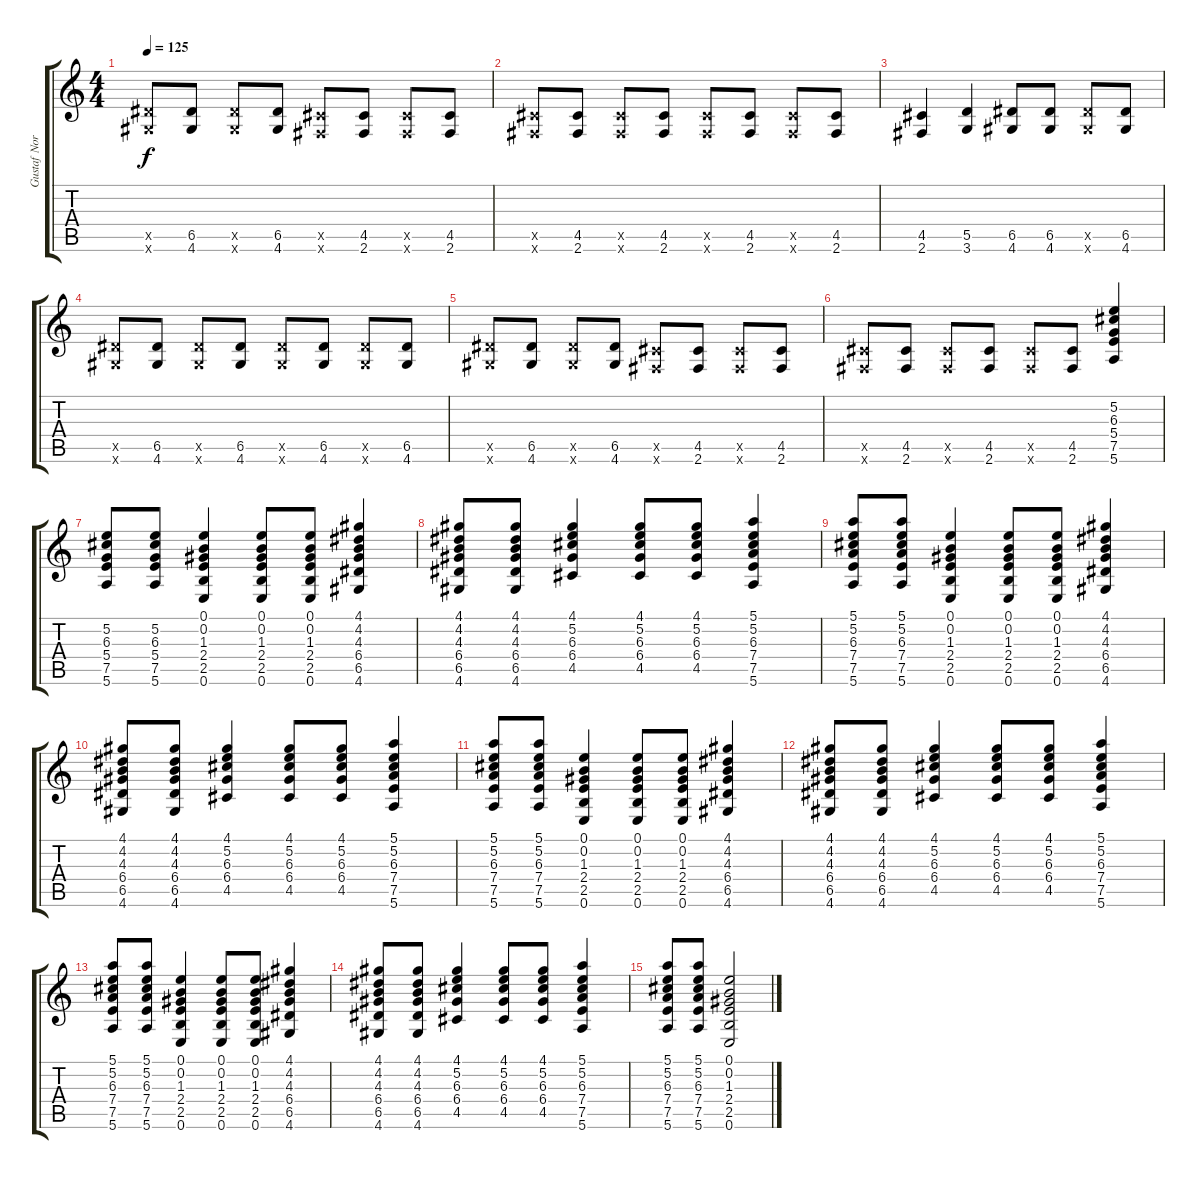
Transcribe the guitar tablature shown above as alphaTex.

\track ("Gustaf Norén" "Gustaf Nor") {instrument distortionguitar}
\staff {score tabs}
\tuning (E4 B3 G3 D3 A2 E2) {hide}
\ts (4 4)
\tempo 125
\clef g2
\ks c
(6.5{x} 4.6{x}).8{dy f} (6.5 4.6).8 (6.5{x} 4.6{x}).8 (6.5 4.6).8 (4.5{x} 2.6{x}).8 (4.5 2.6).8 (4.5{x} 2.6{x}).8 (4.5 2.6).8 |
(4.5{x} 2.6{x}).8 (4.5 2.6).8 (4.5{x} 2.6{x}).8 (4.5 2.6).8 (4.5{x} 2.6{x}).8 (4.5 2.6).8 (4.5{x} 2.6{x}).8 (4.5 2.6).8 |
(4.5 2.6).4 (5.5 3.6).4 (6.5 4.6).8 (6.5 4.6).8 (6.5{x} 4.6{x}).8 (6.5 4.6).8 |
(6.5{x} 4.6{x}).8 (6.5 4.6).8 (6.5{x} 4.6{x}).8 (6.5 4.6).8 (6.5{x} 4.6{x}).8 (6.5 4.6).8 (6.5{x} 4.6{x}).8 (6.5 4.6).8 |
(6.5{x} 4.6{x}).8 (6.5 4.6).8 (6.5{x} 4.6{x}).8 (6.5 4.6).8 (4.5{x} 2.6{x}).8 (4.5 2.6).8 (4.5{x} 2.6{x}).8 (4.5 2.6).8 |
(4.5{x} 2.6{x}).8 (4.5 2.6).8 (4.5{x} 2.6{x}).8 (4.5 2.6).8 (4.5{x} 2.6{x}).8 (4.5 2.6).8 (5.2 6.3 5.4 7.5 5.6).4 |
(5.2 6.3 5.4 7.5 5.6).8 (5.2 6.3 5.4 7.5 5.6).8 (0.1 0.2 1.3 2.4 2.5 0.6).4 (0.1 0.2 1.3 2.4 2.5 0.6).8 (0.1 0.2 1.3 2.4 2.5 0.6).8 (4.1 4.2 4.3 6.4 6.5 4.6).4 |
(4.1 4.2 4.3 6.4 6.5 4.6).8 (4.1 4.2 4.3 6.4 6.5 4.6).8 (4.1 5.2 6.3 6.4 4.5).4 (4.1 5.2 6.3 6.4 4.5).8 (4.1 5.2 6.3 6.4 4.5).8 (5.1 5.2 6.3 7.4 7.5 5.6).4 |
(5.1 5.2 6.3 7.4 7.5 5.6).8 (5.1 5.2 6.3 7.4 7.5 5.6).8 (0.1 0.2 1.3 2.4 2.5 0.6).4 (0.1 0.2 1.3 2.4 2.5 0.6).8 (0.1 0.2 1.3 2.4 2.5 0.6).8 (4.1 4.2 4.3 6.4 6.5 4.6).4 |
(4.1 4.2 4.3 6.4 6.5 4.6).8 (4.1 4.2 4.3 6.4 6.5 4.6).8 (4.1 5.2 6.3 6.4 4.5).4 (4.1 5.2 6.3 6.4 4.5).8 (4.1 5.2 6.3 6.4 4.5).8 (5.1 5.2 6.3 7.4 7.5 5.6).4 |
(5.1 5.2 6.3 7.4 7.5 5.6).8 (5.1 5.2 6.3 7.4 7.5 5.6).8 (0.1 0.2 1.3 2.4 2.5 0.6).4 (0.1 0.2 1.3 2.4 2.5 0.6).8 (0.1 0.2 1.3 2.4 2.5 0.6).8 (4.1 4.2 4.3 6.4 6.5 4.6).4 |
(4.1 4.2 4.3 6.4 6.5 4.6).8 (4.1 4.2 4.3 6.4 6.5 4.6).8 (4.1 5.2 6.3 6.4 4.5).4 (4.1 5.2 6.3 6.4 4.5).8 (4.1 5.2 6.3 6.4 4.5).8 (5.1 5.2 6.3 7.4 7.5 5.6).4 |
(5.1 5.2 6.3 7.4 7.5 5.6).8 (5.1 5.2 6.3 7.4 7.5 5.6).8 (0.1 0.2 1.3 2.4 2.5 0.6).4 (0.1 0.2 1.3 2.4 2.5 0.6).8 (0.1 0.2 1.3 2.4 2.5 0.6).8 (4.1 4.2 4.3 6.4 6.5 4.6).4 |
(4.1 4.2 4.3 6.4 6.5 4.6).8 (4.1 4.2 4.3 6.4 6.5 4.6).8 (4.1 5.2 6.3 6.4 4.5).4 (4.1 5.2 6.3 6.4 4.5).8 (4.1 5.2 6.3 6.4 4.5).8 (5.1 5.2 6.3 7.4 7.5 5.6).4 |
(5.1 5.2 6.3 7.4 7.5 5.6).8 (5.1 5.2 6.3 7.4 7.5 5.6).8 (0.1 0.2 1.3 2.4 2.5 0.6).2
